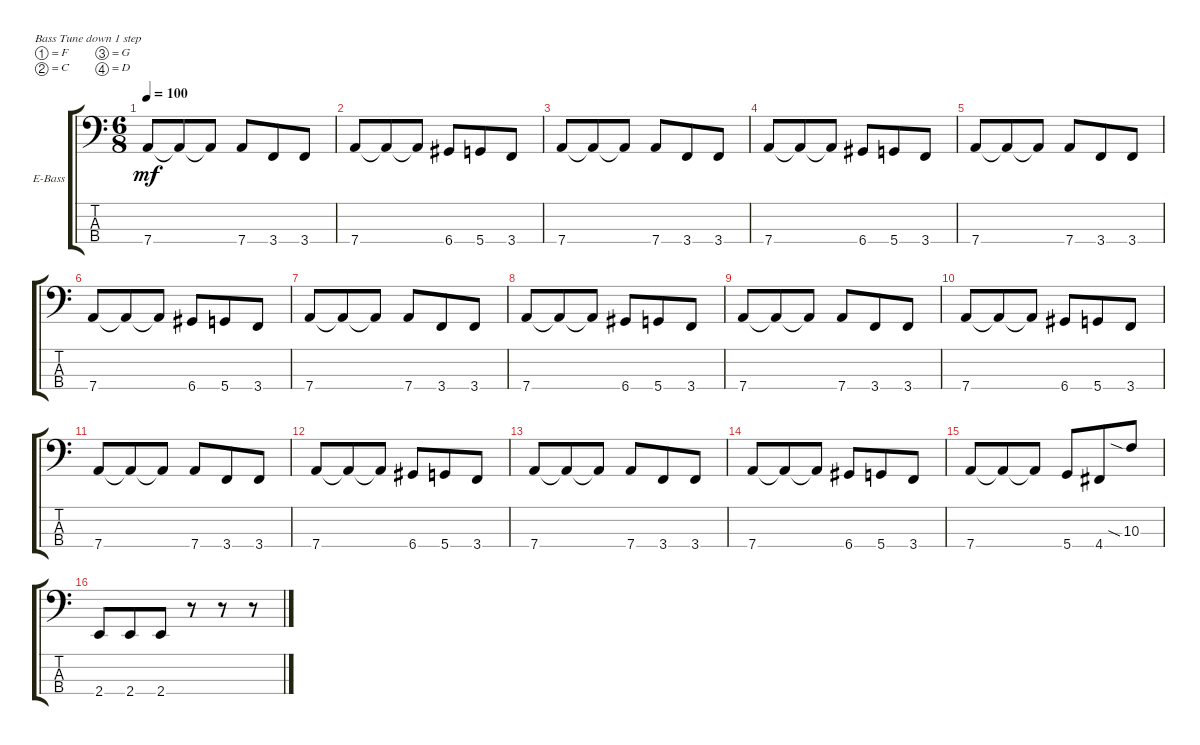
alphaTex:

\defaultSystemsLayout 4
\bracketExtendMode groupsimilarinstruments
\firstSystemTrackNameOrientation horizontal
\otherSystemsTrackNameOrientation horizontal
\track ("Bass" "E-Bass") {instrument electricbassfinger}
\staff {score tabs}
\tuning (F2 C2 G1 D1)
\ts (6 8)
\tempo 100
\clef f4
\ks c
7.4.8{dy mf} 7.4{t}.8 7.4{t}.8 7.4.8 3.4.8 3.4.8 |
7.4.8 7.4{t}.8 7.4{t}.8 6.4.8 5.4.8 3.4.8 |
7.4.8 7.4{t}.8 7.4{t}.8 7.4.8 3.4.8 3.4.8 |
7.4.8 7.4{t}.8 7.4{t}.8 6.4.8 5.4.8 3.4.8 |
7.4.8 7.4{t}.8 7.4{t}.8 7.4.8 3.4.8 3.4.8 |
7.4.8 7.4{t}.8 7.4{t}.8 6.4.8 5.4.8 3.4.8 |
7.4.8 7.4{t}.8 7.4{t}.8 7.4.8 3.4.8 3.4.8 |
7.4.8 7.4{t}.8 7.4{t}.8 6.4.8 5.4.8 3.4.8 |
7.4.8 7.4{t}.8 7.4{t}.8 7.4.8 3.4.8 3.4.8 |
7.4.8 7.4{t}.8 7.4{t}.8 6.4.8 5.4.8 3.4.8 |
7.4.8 7.4{t}.8 7.4{t}.8 7.4.8 3.4.8 3.4.8 |
7.4.8 7.4{t}.8 7.4{t}.8 6.4.8 5.4.8 3.4.8 |
7.4.8 7.4{t}.8 7.4{t}.8 7.4.8 3.4.8 3.4.8 |
7.4.8 7.4{t}.8 7.4{t}.8 6.4.8 5.4.8 3.4.8 |
7.4.8 7.4{t}.8 7.4{t}.8 5.4.8 4.4.8 10.3{sia}.8 |
2.4.8 2.4.8 2.4.8 r.8 r.8 r.8
